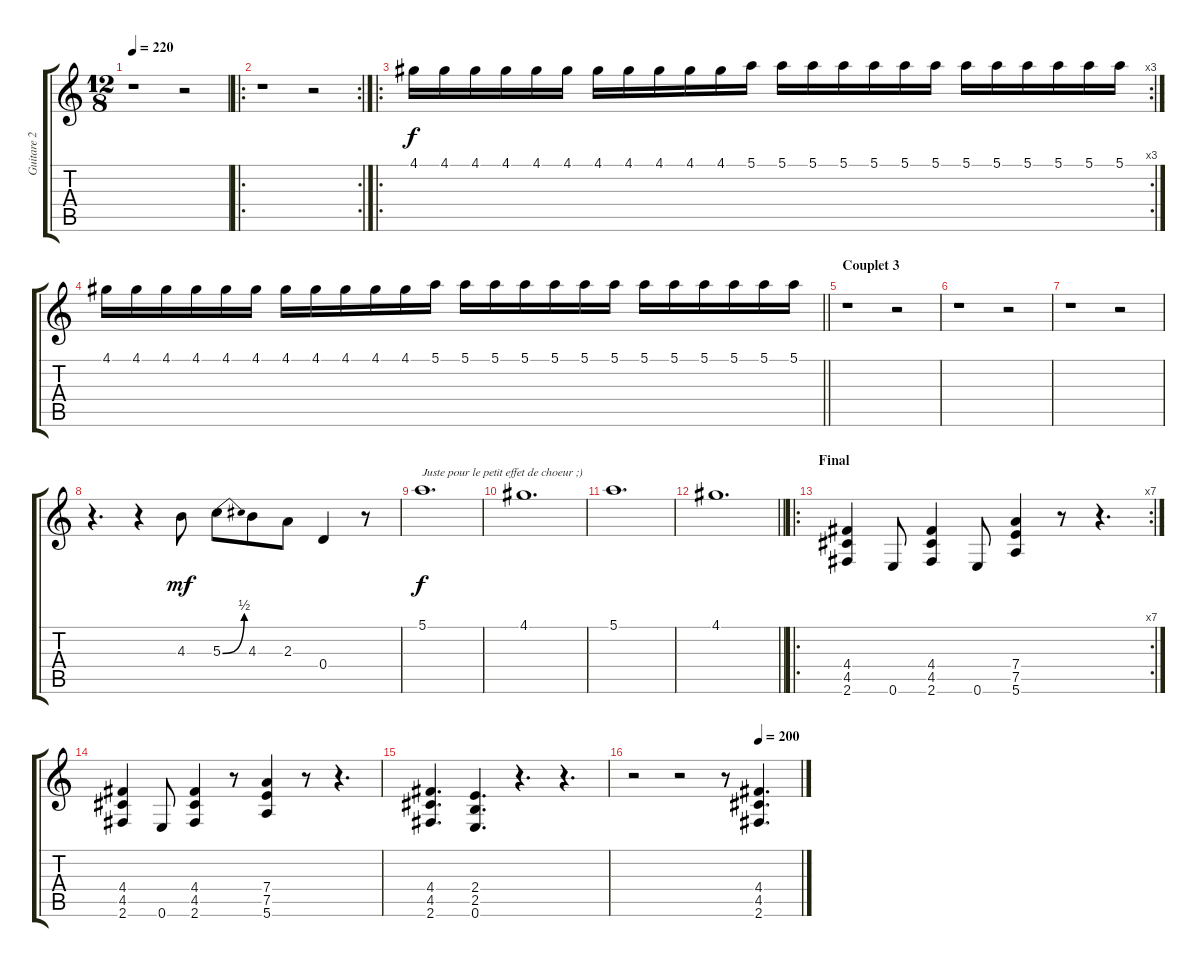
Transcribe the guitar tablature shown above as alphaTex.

\track ("Guitare 2" "Guitare 2") {instrument distortionguitar}
\staff {score tabs}
\tuning (E4 B3 G3 D3 A2 E2) {hide}
\ts (12 8)
\tempo 220
\clef g2
\ks c
r.1{dy f} r.2 |
\ro
\rc 2
r.1 r.2 |
\ro
\rc 3
4.1.16{volume 7 balance 8} 4.1.16 4.1.16 4.1.16 4.1.16 4.1.16 4.1.16 4.1.16 4.1.16 4.1.16 4.1.16 5.1.16 5.1.16 5.1.16 5.1.16 5.1.16 5.1.16 5.1.16 5.1.16 5.1.16 5.1.16 5.1.16 5.1.16 5.1.16 |
\barLineRight lightlight
4.1.16{volume 7} 4.1.16 4.1.16 4.1.16 4.1.16 4.1.16 4.1.16 4.1.16 4.1.16 4.1.16 4.1.16 5.1.16 5.1.16 5.1.16 5.1.16 5.1.16 5.1.16 5.1.16 5.1.16 5.1.16 5.1.16 5.1.16 5.1.16 5.1.16 |
\section ("" "Couplet 3")
r.1 r.2 |
r.1 r.2 |
r.1 r.2 |
r.4{d volume 13} r.4 4.3.8{dy mf} 5.3{be (bend 0 0 60 2)}.8 4.3.8 2.3.8 0.4.4 r.8 |
5.1.1{d txt "Juste pour le petit effet de choeur ;)" dy f volume 11 instrument choiraahs} |
4.1.1{d} |
5.1.1{d} |
\barLineRight lightlight
4.1.1{d} |
\ro
\rc 7
\section ("" "Final")
(4.4 4.5 2.6).4{volume 13 balance 16 instrument distortionguitar} 0.6.8 (4.4 4.5 2.6).4 0.6.8 (7.4 7.5 5.6).4 r.8 r.4{d} |
(4.4 4.5 2.6).4 0.6.8 (4.4 4.5 2.6).4 r.8 (7.4 7.5 5.6).4 r.8 r.4{d} |
(4.4 4.5 2.6).4{d} (2.4 2.5 0.6).4{d} r.4{d} r.4{d} |
\tempo (200 0.75)
r.2 r.2 r.8{volume 16} (4.4 4.5 2.6).4{d volume 5 balance 8}
